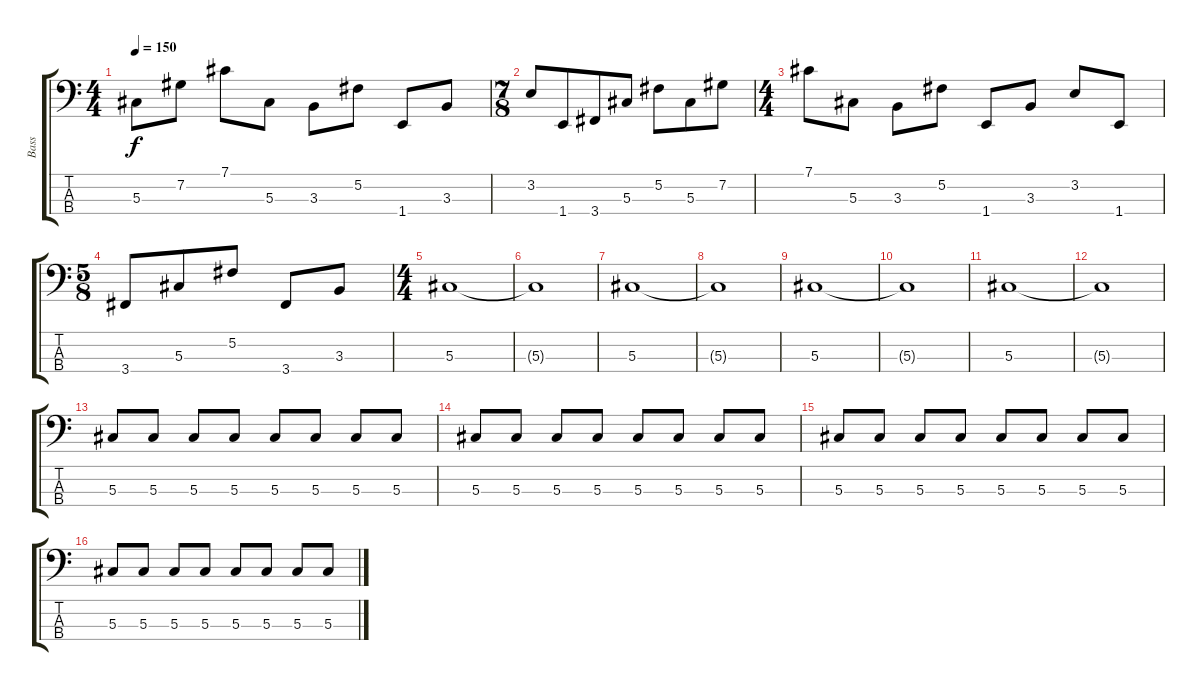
\track ("Bass" "Bass") {instrument fretlessbass}
\staff {score tabs}
\tuning (Gb2 Db2 Ab1 Eb1) {hide}
\ts (4 4)
\tempo 150
\clef f4
\ks c
5.3.8{dy f} 7.2.8 7.1.8 5.3.8 3.3.8 5.2.8 1.4.8 3.3.8 |
\ts (7 8)
3.2.8 1.4.8 3.4.8 5.3.8 5.2.8 5.3.8 7.2.8 |
\ts (4 4)
7.1.8 5.3.8 3.3.8 5.2.8 1.4.8 3.3.8 3.2.8 1.4.8 |
\ts (5 8)
3.4.8 5.3.8 5.2.8 3.4.8 3.3.8 |
\ts (4 4)
5.3.1 |
5.3{t}.1 |
5.3.1 |
5.3{t}.1 |
5.3.1 |
5.3{t}.1 |
5.3.1 |
5.3{t}.1 |
5.3.8 5.3.8 5.3.8 5.3.8 5.3.8 5.3.8 5.3.8 5.3.8 |
5.3.8 5.3.8 5.3.8 5.3.8 5.3.8 5.3.8 5.3.8 5.3.8 |
5.3.8 5.3.8 5.3.8 5.3.8 5.3.8 5.3.8 5.3.8 5.3.8 |
5.3.8 5.3.8 5.3.8 5.3.8 5.3.8 5.3.8 5.3.8 5.3.8
